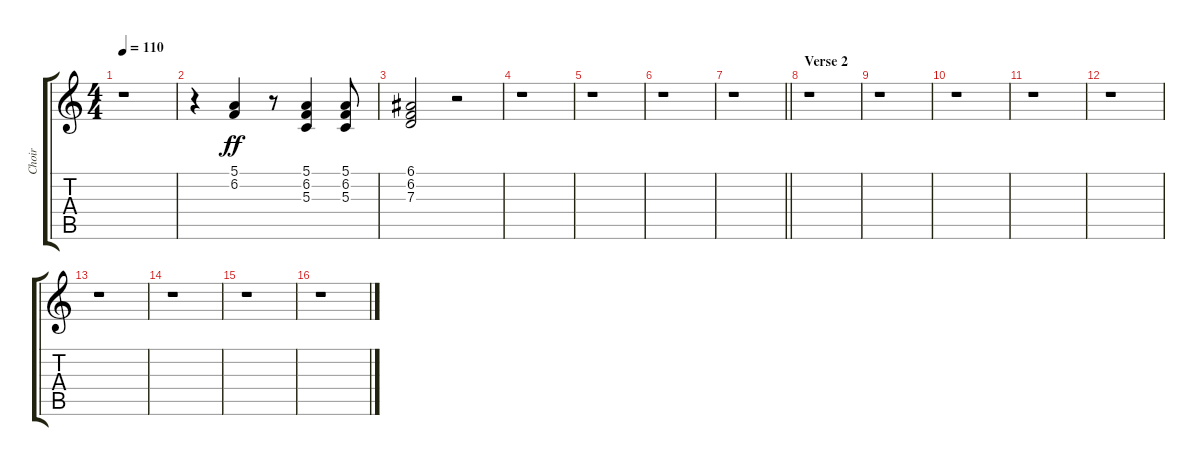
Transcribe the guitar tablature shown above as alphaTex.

\track ("Choir" "Choir") {instrument voiceoohs}
\staff {score tabs}
\tuning (E4 B3 G3 D3 A2 E2) {hide}
\ts (4 4)
\tempo 110
\clef g2
\ks c
r.1{dy ff} |
r.4 (5.1 6.2).4 r.8 (5.1 6.2 5.3).4 (5.1 6.2 5.3).8 |
(6.1 6.2 7.3).2 r.2 |
r.1 |
r.1 |
r.1 |
\barLineRight lightlight
r.1 |
\section ("" "Verse 2")
r.1 |
r.1 |
r.1 |
r.1 |
r.1 |
r.1 |
r.1 |
r.1 |
r.1
